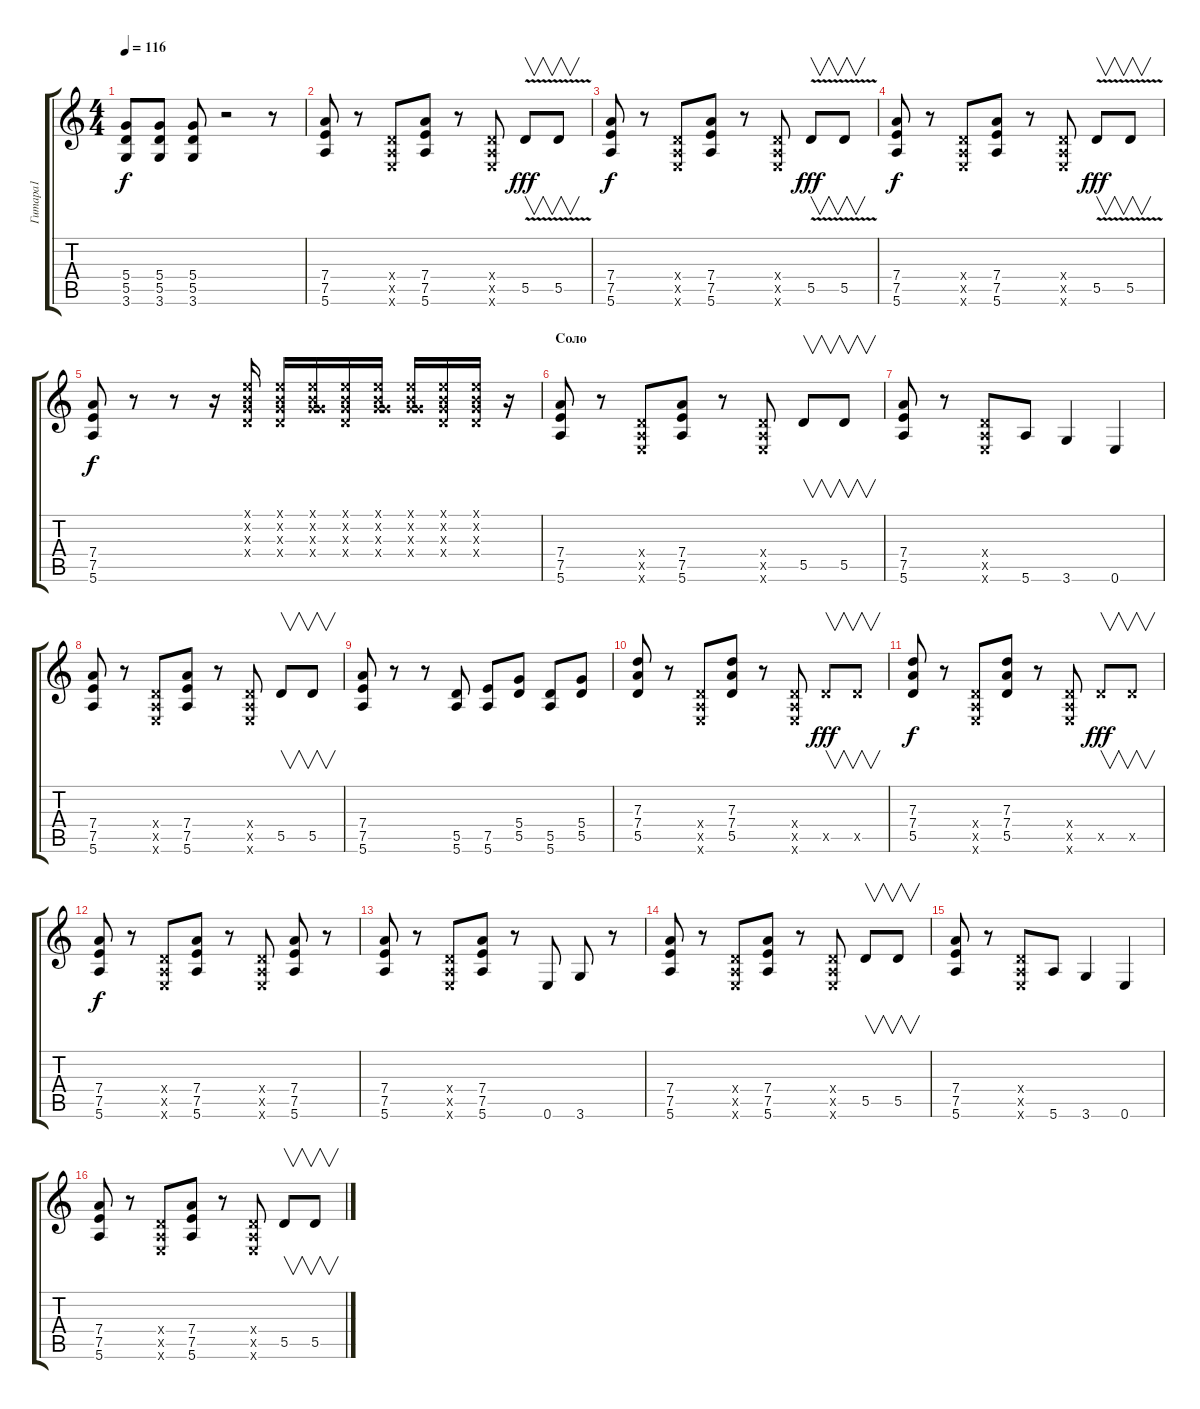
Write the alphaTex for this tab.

\track ("Гитара1" "Гитара1") {instrument overdrivenguitar}
\staff {score tabs}
\tuning (E4 B3 G3 D3 A2 E2) {hide}
\ts (4 4)
\tempo 116
\clef g2
\ks c
(5.4 5.5 3.6).8{dy f} (5.4 5.5 3.6).8 (5.4 5.5 3.6).8 r.2 r.8 |
(7.4 7.5 5.6).8 r.8 (0.4{x} 0.5{x} 0.6{x}).8 (7.4 7.5 5.6).8 r.8 (0.4{x} 0.5{x} 0.6{x}).8 5.5{v}.8{v dy fff} 5.5{v}.8{v} |
(7.4 7.5 5.6).8{dy f} r.8 (0.4{x} 0.5{x} 0.6{x}).8 (7.4 7.5 5.6).8 r.8 (0.4{x} 0.5{x} 0.6{x}).8 5.5{v}.8{v dy fff} 5.5{v}.8{v} |
(7.4 7.5 5.6).8{dy f} r.8 (0.4{x} 0.5{x} 0.6{x}).8 (7.4 7.5 5.6).8 r.8 (0.4{x} 0.5{x} 0.6{x}).8 5.5{v}.8{v dy fff} 5.5{v}.8{v} |
(7.4 7.5 5.6).8{dy f} r.8 r.8 r.16 (0.1{x} 0.2{x} 0.3{x} 0.4{x}).16 (0.1{x} 0.2{x} 0.3{x} 0.4{x}).16 (0.1{x} 0.2{x} 0.3{x} 5.4{x}).16 (0.1{x} 0.2{x} 0.3{x} 0.4{x}).16 (0.1{x} 0.2{x} 0.3{x} 5.4{x}).16 (0.1{x} 0.2{x} 0.3{x} 5.4{x}).16 (0.1{x} 0.2{x} 0.3{x} 0.4{x}).16 (0.1{x} 0.2{x} 0.3{x} 0.4{x}).16 r.16 |
\section ("" "Соло")
(7.4 7.5 5.6).8 r.8 (0.4{x} 0.5{x} 0.6{x}).8 (7.4 7.5 5.6).8 r.8 (0.4{x} 0.5{x} 0.6{x}).8 5.5.8{v} 5.5.8{v} |
(7.4 7.5 5.6).8 r.8 (0.4{x} 0.5{x} 0.6{x}).8 5.6.8 3.6.4 0.6.4 |
(7.4 7.5 5.6).8 r.8 (0.4{x} 0.5{x} 0.6{x}).8 (7.4 7.5 5.6).8 r.8 (0.4{x} 0.5{x} 0.6{x}).8 5.5.8{v} 5.5.8{v} |
(7.4 7.5 5.6).8 r.8 r.8 (5.5 5.6).8 (7.5 5.6).8 (5.4 5.5).8 (5.5 5.6).8 (5.4 5.5).8 |
(7.3 7.4 5.5).8 r.8 (0.4{x} 0.5{x} 0.6{x}).8 (7.3 7.4 5.5).8 r.8 (0.4{x} 0.5{x} 0.6{x}).8 5.5{x}.8{v dy fff} 5.5{x}.8{v} |
(7.3 7.4 5.5).8{dy f} r.8 (0.4{x} 0.5{x} 0.6{x}).8 (7.3 7.4 5.5).8 r.8 (0.4{x} 0.5{x} 0.6{x}).8 5.5{x}.8{v dy fff} 5.5{x}.8{v} |
(7.4 7.5 5.6).8{dy f} r.8 (0.4{x} 0.5{x} 0.6{x}).8 (7.4 7.5 5.6).8 r.8 (0.4{x} 0.5{x} 0.6{x}).8 (7.4 7.5 5.6).8 r.8 |
(7.4 7.5 5.6).8 r.8 (0.4{x} 0.5{x} 0.6{x}).8 (7.4 7.5 5.6).8 r.8 0.6.8 3.6.8 r.8 |
(7.4 7.5 5.6).8 r.8 (0.4{x} 0.5{x} 0.6{x}).8 (7.4 7.5 5.6).8 r.8 (0.4{x} 0.5{x} 0.6{x}).8 5.5.8{v} 5.5.8{v} |
(7.4 7.5 5.6).8 r.8 (0.4{x} 0.5{x} 0.6{x}).8 5.6.8 3.6.4 0.6.4 |
(7.4 7.5 5.6).8 r.8 (0.4{x} 0.5{x} 0.6{x}).8 (7.4 7.5 5.6).8 r.8 (0.4{x} 0.5{x} 0.6{x}).8 5.5.8{v} 5.5.8{v}
